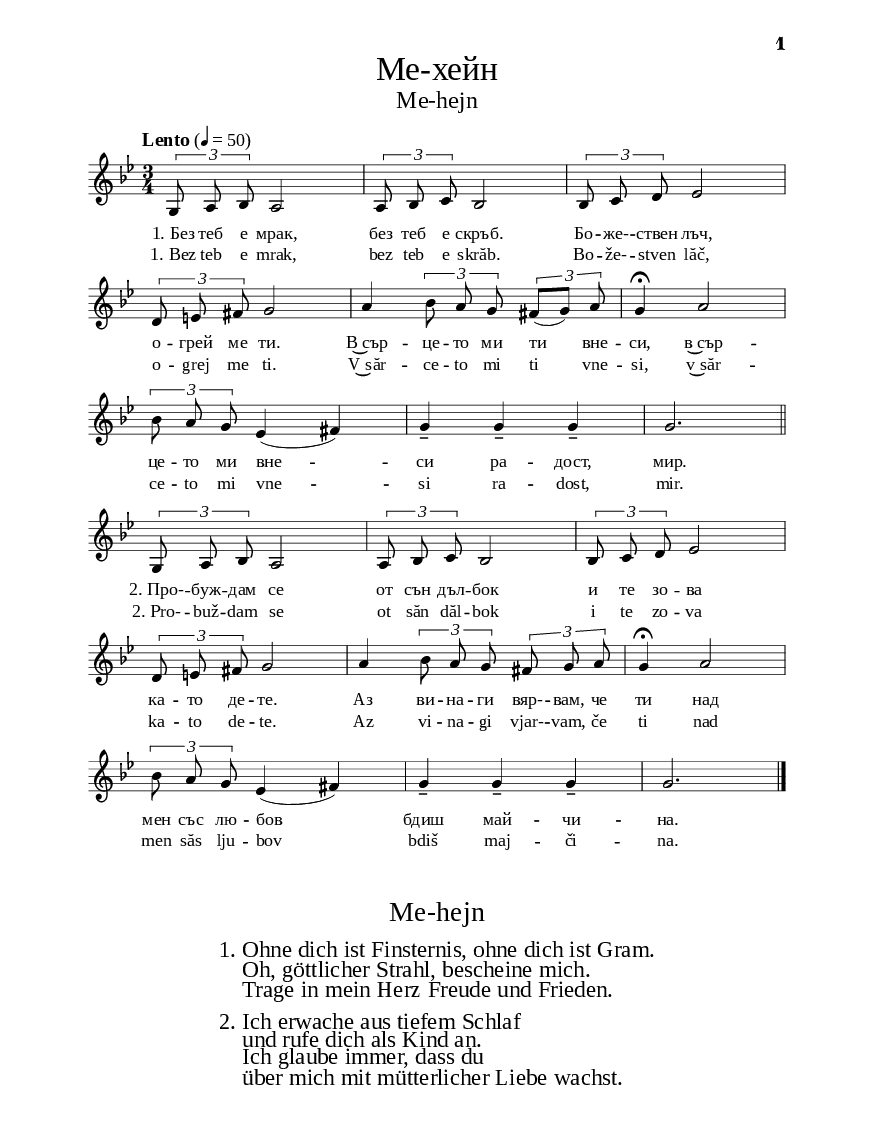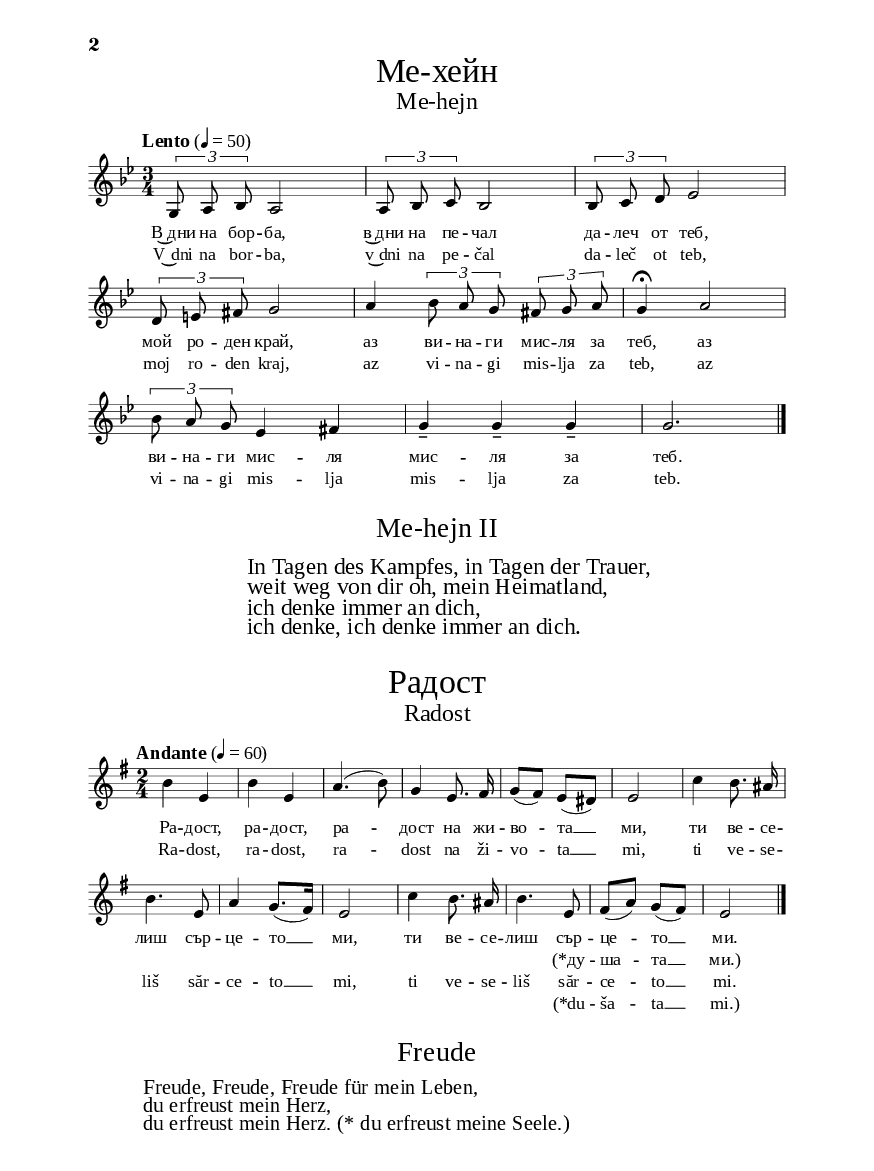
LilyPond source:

\version "2.24.3"

% include paper part and global functions
\include "include/globals.ily"

\bookpart {

  \label #'ref175_2
  \tocItem \markup "Ме-хейн – Me-hejn "
  \include "include/bookpart-paper.ily"
  \score {
    \include "include/score-layout.ily"

    \new Voice \absolute {
      \clef treble
      \key g \minor
      \time 3/4
      \tempoFunc "Lento" 4 "50"
      \autoBeamOff


      \times 2/3  {
        g8  a8 bes8
      }
      a2 | % 2

      \times 2/3  {
        a8  bes8 c'8
      }
      bes2 | % 3

      \times 2/3  {
        bes8  c'8 d'8
      }
      es'2 \break | % 4

      \times 2/3  {
        d'8  e'8 fis'8
      }
      g'2 | % 5
      a'4
      \times 2/3  {
        bes'8  a'8 g'8
      }

      \times 2/3  {
        fis'8 ( [g'8])  a'8
      }
      | % 6
      g'4 ^\fermata a'2 \break | % 7

      \times 2/3  {
        bes'8  a'8 g'8
      }
      \slurSolid
      es'4

      ( fis'4 )| % 8
      g'4 -- g'4 -- g'4 -- | % 9
      g'2. \bar "||" \break


      \times 2/3  {
        g8  a8 bes8
      }
      a2 | % 2

      \times 2/3  {
        a8  bes8 c'8
      }
      bes2 | % 3

      \times 2/3  {
        bes8  c'8 d'8
      }
      es'2 \break | % 4

      \times 2/3  {
        d'8  e'8 fis'8
      }
      g'2 | % 5
      a'4
      \times 2/3  {
        bes'8  a'8 g'8
      }

      \times 2/3  {
        fis'8 g'8  a'8
      }
      | % 6
      g'4 ^\fermata a'2 \break | % 7

      \times 2/3  {
        bes'8  a'8 g'8
      }
      es'4

      (fis'4) | % 8
      g'4 -- g'4 -- g'4 -- | % 9
      g'2. \bar "|."
    }

    \addlyrics {
      "1. Без" теб е мрак, без теб е скръб. Бо -- "же-" -- ствен лъч,
      о -- грей ме ти. В~сър -- це -- то ми ти вне -- си, в~сър -- це -- то ми вне -- си ра -- дост, мир.
      "2. Про-" -- буж -- дам се от сън дъл -- бок и те зо -- ва  ка -- то  де -- те.
      Аз  ви -- на -- ги  "вяр-" -- вам,  че  ти над  мен  със лю -- бов  бдиш  май -- чи -- на.
    }
    \addlyrics {
      "1. Bez" teb e mrak, bez teb e skrăb. Bo -- "že-" -- stven lăč,
      o -- grej me ti. V~săr -- ce -- to mi ti vne -- si, v~săr -- ce -- to mi vne -- si ra -- dost, mir.
      "2. Pro-" -- buž -- dam se ot săn dăl -- bok i te zo -- va  ka -- to  de -- te.
      Az  vi -- na -- gi  "vjar-" -- vam,  če  ti nad  men  săs lju -- bov  bdiš  maj -- či -- na.
    }

    \header {
      title = \titleFunc "Ме-хейн" "Me-hejn"
    }

    \midi{}

  } % score

  \markup \vspace #2

  \version "2.24.4"

\markup \fill-line { \fontsize #deTitleFontSize "Me-hejn" }
\markup \null
\markup \null
\markup  \abs-fontsize #11 {
  \fill-line {
  \override #`(baseline-skip . ,deCoupletBaselineSkip)

  \column {
    \line { 1.  Ohne dich ist Finsternis, ohne dich ist Gram.}
    \line { "   " Oh, göttlicher Strahl, bescheine mich.}
    \line { "   " Trage in mein Herz Freude und Frieden.}
    \vspace #0.5
    \line {2. Ich erwache aus tiefem Schlaf }
    \line { "   " und rufe dich als Kind an.}
    \line { "   " Ich glaube immer, dass du}
    \line { "   " über mich mit mütterlicher Liebe wachst.}
  }
  }
}



  \label #'ref175_3
  \tocItem \markup "Ме-хейн – Me-hejn "
  \include "include/bookpart-paper.ily"
  \score {
    \include "include/score-layout.ily"

    \new Voice \absolute {
      \clef treble
      \key g \minor
      \time 3/4
      \tempoFunc "Lento" 4 "50"
      \autoBeamOff


      \times 2/3  {
        g8  a8 bes8
      }
      a2 | % 2

      \times 2/3  {
        a8  bes8 c'8
      }
      bes2 | % 3

      \times 2/3  {
        bes8  c'8 d'8
      }
      es'2 \break | % 4

      \times 2/3  {
        d'8  e'8 fis'8
      }
      g'2 | % 5
      a'4
      \times 2/3  {
        bes'8  a'8 g'8
      }

      \times 2/3  {
        fis'8  g'8  a'8
      }
      | % 6
      g'4 ^\fermata a'2 \break | % 7

      \times 2/3  {
        bes'8  a'8 g'8
      }
      \slurSolid
      es'4

      fis'4 | % 8
      g'4 -- g'4 -- g'4 -- | % 9
      g'2. \bar "|." \break



    }

    \addlyrics {
      В~дни на бор -- ба, в~дни на пе -- чал да -- леч от теб,
      мой ро -- ден край, аз ви -- на -- ги мис -- ля за теб,
      аз ви -- на -- ги мис -- ля  мис -- ля за теб.
    }

    \addlyrics {
      V~dni na bor -- ba, v~dni na pe -- čal da -- leč ot teb,
      moj ro -- den kraj, az vi -- na -- gi mis -- lja za teb,
      az vi -- na -- gi mis -- lja  mis -- lja za teb.
    }

    \header {
      title = \titleFunc "Ме-хейн" "Me-hejn"
    }

    \midi{}

  } % score
  \markup \vspace #1

  \version "2.24.4"

\markup \fill-line { \fontsize #deTitleFontSize "Me-hejn II" }
\markup \null
\markup \null
\markup  \abs-fontsize #11 {
 \fill-line {
  \override #`(baseline-skip . ,deCoupletBaselineSkip)

  \column {

 \line { "   " In Tagen des Kampfes, in Tagen der Trauer, }
 \line { "   " weit weg von dir oh, mein Heimatland,}
 \line { "   " ich denke immer an dich, }
 \line { "   " ich denke, ich denke immer an dich. }

  }
 }
}


  \markup \vspace #1
  \label #'ref174_3
  \tocItem \markup "Радост – Radost"
  \include "include/bookpart-paper.ily"
  \score {
    \include "include/score-layout.ily"

    \new Voice \absolute {
      \clef treble
      \key e \minor
      \time 2/4
      \tempoFunc "Andante" 4 "60"
      \autoBeamOff
      b'4 e'4 | % 2
      b'4 e'4 | % 3
      a'4. ( b'8 ) | % 4
      g'4  e'8. fis'16 | % 5
      g'8 ( [fis'8] ) e'8 ( [dis'8] ) | % 6
      e'2 | % 7
      c''4  b'8. ais'16 \break | % 8
      b'4. e'8 | % 9
      a'4  g'8. [( fis'16 )] |
      e'2 | % 11
      c''4  b'8. ais'16 | % 12
      b'4. e'8 | % 13
      fis'8 ([ a'8 ]) g'8 ( [fis'8] ) | % 14
      e'2 \bar "|."
    }

    \addlyrics {
      Ра -- дост,
      ра -- дост, ра -- дост на жи -- во -- та __ ми, ти
      ве -- се -- лиш сър -- це -- то __ ми, ти ве -- се
      -- лиш сър -- це -- то __ ми.}
      \addlyrics {
        \repeat unfold 23 { \skip 2 } (*ду -- ша -- та __ ми.)}
        \addlyrics {
          Ra -- dost,
          ra -- dost, ra -- dost na ži -- vo -- ta __ mi, ti
          ve -- se -- liš săr -- ce -- to __ mi, ti ve -- se
          -- liš săr -- ce -- to __ mi.}
          \addlyrics {
            \repeat unfold 23 { \skip 2 } (*du -- ša -- ta __ mi.)}

            \header {
              title = \titleFunc "Радост" "Radost"
            }

            \midi{}

          } % score

  \markup \vspace #1

          % include foreign translation(s) of the song
          \version "2.24.3"

\markup \fill-line { \fontsize #deTitleFontSize "Freude" }
\markup \null
\markup \null
\markup \abs-fontsize #10 {
  \hspace #6
  \override #`(baseline-skip . ,deCoupletBaselineSkip)

  \column {

    \line { " "Freude, Freude, Freude für mein Leben, }
 \line { " "du erfreust mein Herz, }
  \line { " " du erfreust mein Herz. (* du erfreust meine Seele.)}
  }
}






        } % bookpart